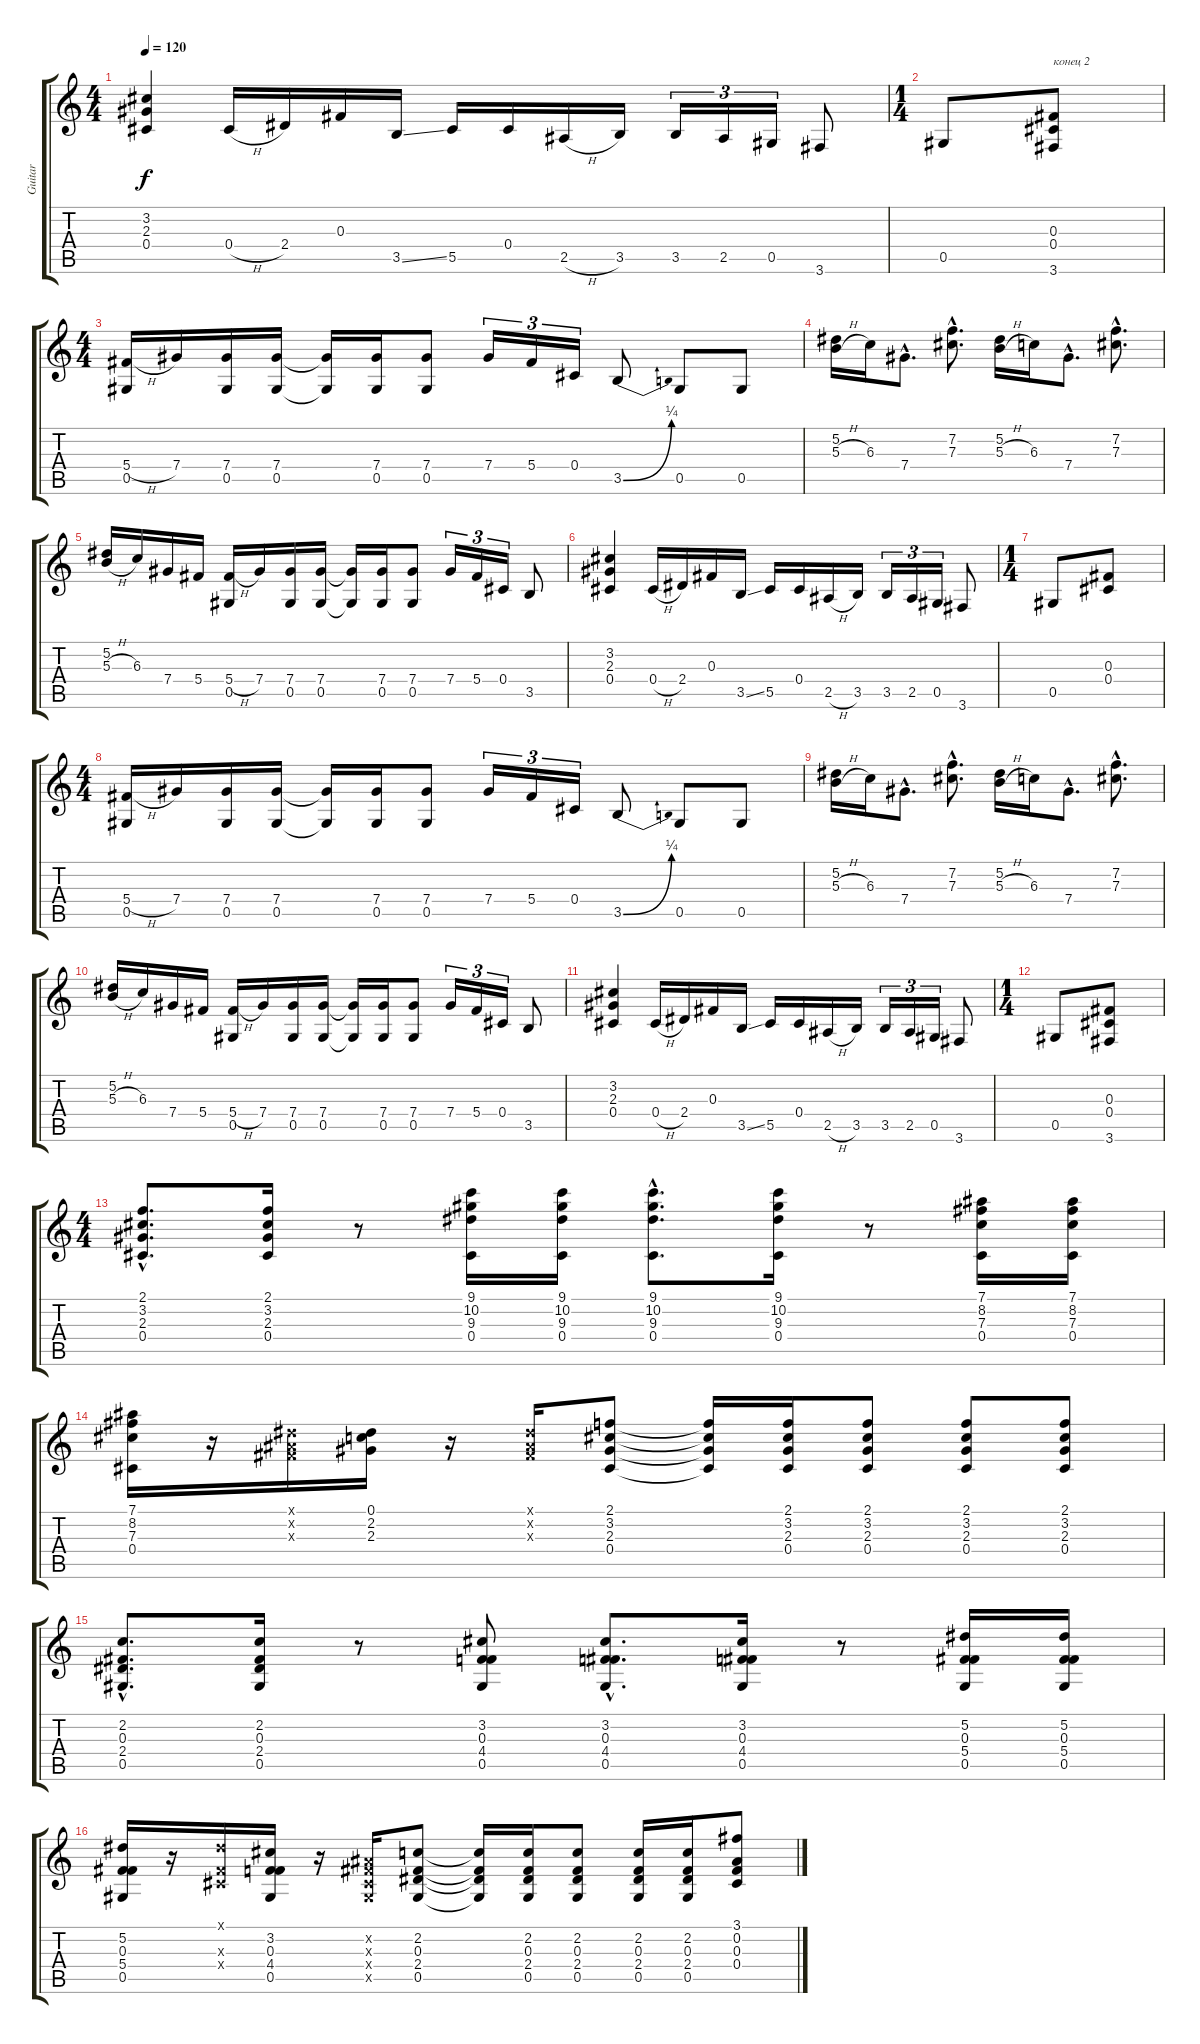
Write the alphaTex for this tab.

\track ("Guitar" "Guitar") {instrument acousticguitarsteel}
\staff {score tabs}
\tuning (Eb4 Bb3 Gb3 Db3 Ab2 Eb2) {hide}
\ts (4 4)
\tempo 120
\clef g2
\ks c
(3.2 2.3 0.4).4{dy f} 0.4{h}.16 2.4.16 0.3.16 3.5{ss}.16 5.5.16 0.4.16 2.5{h}.16 3.5.16 3.5.16{tu (3 2)} 2.5.16{tu (3 2)} 0.5.16{tu (3 2)} 3.6.8 |
\ts (1 4)
0.5.8 (0.3 0.4 3.6).8{txt "конец 2"} |
\ts (4 4)
(5.4{h} 0.5).16 7.4.16 (7.4 0.5).16 (7.4 0.5).16 (7.4{t} 0.5{t}).16 (7.4 0.5).16 (7.4 0.5).8 7.4.16{tu (3 2)} 5.4.16{tu (3 2)} 0.4.16{tu (3 2)} 3.5{be (bend 0 0 60 1)}.8 0.5.8 0.5.8 |
(5.2 5.3{h}).16 6.3.16 7.4{hac}.8{d} (7.2{hac} 7.3{hac}).8{d} (5.2 5.3{h}).16 6.3.16 7.4{hac}.8{d} (7.2{hac} 7.3{hac}).8{d} |
(5.2 5.3{h}).16 6.3.16 7.4.16 5.4.16 (5.4{h} 0.5).16 7.4.16 (7.4 0.5).16 (7.4 0.5).16 (7.4{t} 0.5{t}).16 (7.4 0.5).16 (7.4 0.5).8 7.4.16{tu (3 2)} 5.4.16{tu (3 2)} 0.4.16{tu (3 2)} 3.5.8 |
(3.2 2.3 0.4).4 0.4{h}.16 2.4.16 0.3.16 3.5{ss}.16 5.5.16 0.4.16 2.5{h}.16 3.5.16 3.5.16{tu (3 2)} 2.5.16{tu (3 2)} 0.5.16{tu (3 2)} 3.6.8 |
\ts (1 4)
0.5.8 (0.3 0.4).8 |
\ts (4 4)
(5.4{h} 0.5).16 7.4.16 (7.4 0.5).16 (7.4 0.5).16 (7.4{t} 0.5{t}).16 (7.4 0.5).16 (7.4 0.5).8 7.4.16{tu (3 2)} 5.4.16{tu (3 2)} 0.4.16{tu (3 2)} 3.5{be (bend 0 0 60 1)}.8 0.5.8 0.5.8 |
(5.2 5.3{h}).16 6.3.16 7.4{hac}.8{d} (7.2{hac} 7.3{hac}).8{d} (5.2 5.3{h}).16 6.3.16 7.4{hac}.8{d} (7.2{hac} 7.3{hac}).8{d} |
(5.2 5.3{h}).16 6.3.16 7.4.16 5.4.16 (5.4{h} 0.5).16 7.4.16 (7.4 0.5).16 (7.4 0.5).16 (7.4{t} 0.5{t}).16 (7.4 0.5).16 (7.4 0.5).8 7.4.16{tu (3 2)} 5.4.16{tu (3 2)} 0.4.16{tu (3 2)} 3.5.8 |
(3.2 2.3 0.4).4 0.4{h}.16 2.4.16 0.3.16 3.5{ss}.16 5.5.16 0.4.16 2.5{h}.16 3.5.16 3.5.16{tu (3 2)} 2.5.16{tu (3 2)} 0.5.16{tu (3 2)} 3.6.8 |
\ts (1 4)
0.5.8 (0.3 0.4 3.6).8 |
\ts (4 4)
(2.1{hac} 3.2{hac} 2.3{hac} 0.4{hac}).8{d} (2.1 3.2 2.3 0.4).16 r.8 (9.1 10.2 9.3 0.4).16 (9.1 10.2 9.3 0.4).16 (9.1{hac} 10.2{hac} 9.3{hac} 0.4{hac}).8{d} (9.1 10.2 9.3 0.4).16 r.8 (7.1 8.2 7.3 0.4).16 (7.1 8.2 7.3 0.4).16 |
(7.1 8.2 7.3 0.4).16 r.16 (0.1{x} 0.2{x} 0.3{x}).16 (0.1 2.2 2.3).16 r.16 (0.1{x} 0.2{x} 0.3{x}).16 (2.1 3.2 2.3 0.4).8 (2.1{t} 3.2{t} 2.3{t} 0.4{t}).16 (2.1 3.2 2.3 0.4).16 (2.1 3.2 2.3 0.4).8 (2.1 3.2 2.3 0.4).8 (2.1 3.2 2.3 0.4).8 |
(2.2{hac} 0.3{hac} 2.4{hac} 0.5{hac}).8{d} (2.2 0.3 2.4 0.5).16 r.8 (3.2 0.3 4.4 0.5).8 (3.2{hac} 0.3{hac} 4.4{hac} 0.5{hac}).8{d} (3.2 0.3 4.4 0.5).16 r.8 (5.2 0.3 5.4 0.5).16 (5.2 0.3 5.4 0.5).16 |
(5.2 0.3 5.4 0.5).16 r.16 (0.1{x} 0.3{x} 0.4{x}).16 (3.2 0.3 4.4 0.5).16 r.16 (0.2{x} 0.3{x} 0.4{x} 0.5{x}).16 (2.2 0.3 2.4 0.5).8 (2.2{t} 0.3{t} 2.4{t} 0.5{t}).16 (2.2 0.3 2.4 0.5).16 (2.2 0.3 2.4 0.5).8 (2.2 0.3 2.4 0.5).16 (2.2 0.3 2.4 0.5).16 (3.1 0.2 0.3 0.4).8
